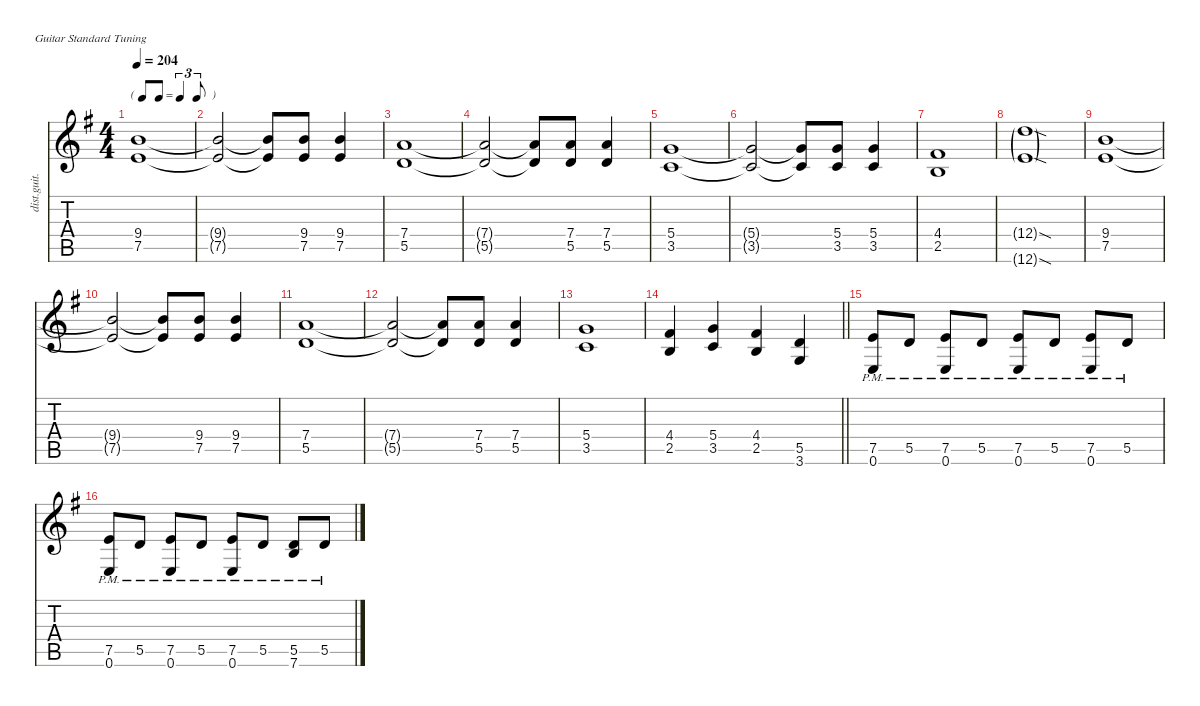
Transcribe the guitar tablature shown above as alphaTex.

\defaultSystemsLayout 4
\hideDynamics
\bracketExtendMode nobrackets
\otherSystemsTrackNameOrientation horizontal
\track ("Guitar 1" "dist.guit.") {defaultSystemsLayout 4 mute instrument distortionguitar}
\staff {score tabs}
\tuning (E4 B3 G3 D3 A2 E2)
\ts (4 4)
\tf triplet8th
\tempo 204
\clef g2
\ks eminor
(9.4{acc forcenatural} 7.5{acc forcenatural}).1{dy f beam Up} |
(9.4{t acc forcenatural} 7.5{t acc forcenatural}).2{beam Up} (9.4{t acc forcenatural} 7.5{t acc forcenatural}).8{beam Up} (9.4{acc forcenatural} 7.5{acc forcenatural}).8{beam Up} (9.4{acc forcenatural} 7.5{acc forcenatural}).4{beam Up} |
(7.4{acc forcenatural} 5.5{acc forcenatural}).1{beam Up} |
(7.4{t acc forcenatural} 5.5{t acc forcenatural}).2{beam Up} (7.4{t acc forcenatural} 5.5{t acc forcenatural}).8{beam Up} (7.4{acc forcenatural} 5.5{acc forcenatural}).8{beam Up} (7.4{acc forcenatural} 5.5{acc forcenatural}).4{beam Up} |
(5.4{acc forcenatural} 3.5{acc forcenatural}).1{beam Up} |
(5.4{t acc forcenatural} 3.5{t acc forcenatural}).2{beam Up} (5.4{t acc forcenatural} 3.5{t acc forcenatural}).8{beam Up} (5.4{acc forcenatural} 3.5{acc forcenatural}).8{beam Up} (5.4{acc forcenatural} 3.5{acc forcenatural}).4{beam Up} |
(4.4{acc #} 2.5{acc forcenatural}).1{beam Up} |
(12.4{sod g acc forcenatural} 12.6{sod g acc forcenatural}).1{dy mf beam Up} |
(9.4{acc forcenatural} 7.5{acc forcenatural}).1{dy f beam Up} |
(9.4{t acc forcenatural} 7.5{t acc forcenatural}).2{beam Up} (9.4{t acc forcenatural} 7.5{t acc forcenatural}).8{beam Up} (9.4{acc forcenatural} 7.5{acc forcenatural}).8{beam Up} (9.4{acc forcenatural} 7.5{acc forcenatural}).4{beam Up} |
(7.4{acc forcenatural} 5.5{acc forcenatural}).1{beam Up} |
(7.4{t acc forcenatural} 5.5{t acc forcenatural}).2{beam Up} (7.4{t acc forcenatural} 5.5{t acc forcenatural}).8{beam Up} (7.4{acc forcenatural} 5.5{acc forcenatural}).8{beam Up} (7.4{acc forcenatural} 5.5{acc forcenatural}).4{beam Up} |
(5.4{acc forcenatural} 3.5{acc forcenatural}).1{beam Up} |
\barLineRight lightlight
(4.4{acc #} 2.5{acc forcenatural}).4{beam Up} (5.4{acc forcenatural} 3.5{acc forcenatural}).4{beam Up} (4.4{acc #} 2.5{acc forcenatural}).4{beam Up} (5.5{acc forcenatural} 3.6{acc forcenatural}).4{beam Up} |
(7.5{pm acc forcenatural} 0.6{pm acc forcenatural}).8{beam Up} 5.5{pm acc forcenatural}.8{beam Up} (7.5{pm acc forcenatural} 0.6{pm acc forcenatural}).8{beam Up} 5.5{pm acc forcenatural}.8{beam Up} (7.5{pm acc forcenatural} 0.6{pm acc forcenatural}).8{beam Up} 5.5{pm acc forcenatural}.8{beam Up} (7.5{pm acc forcenatural} 0.6{pm acc forcenatural}).8{beam Up} 5.5{pm acc forcenatural}.8{beam Up} |
(7.5{pm acc forcenatural} 0.6{pm acc forcenatural}).8{beam Up} 5.5{pm acc forcenatural}.8{beam Up} (7.5{pm acc forcenatural} 0.6{pm acc forcenatural}).8{beam Up} 5.5{pm acc forcenatural}.8{beam Up} (7.5{pm acc forcenatural} 0.6{pm acc forcenatural}).8{beam Up} 5.5{pm acc forcenatural}.8{beam Up} (5.5{pm acc forcenatural} 7.6{pm acc forcenatural}).8{beam Up} 5.5{pm acc forcenatural}.8{beam Up}
